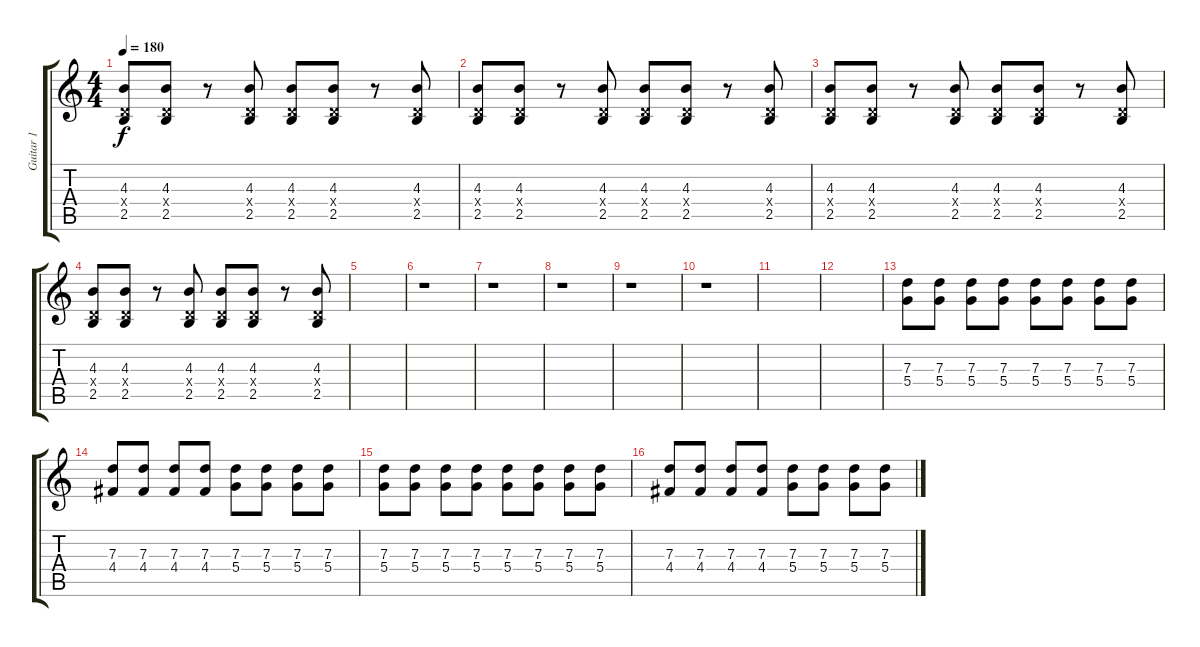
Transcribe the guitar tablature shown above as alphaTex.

\track ("Guitar 1" "Guitar 1") {instrument overdrivenguitar}
\staff {score tabs}
\tuning (E4 B3 G3 D3 A2 E2) {hide}
\ts (4 4)
\tempo 180
\clef g2
\ks c
(4.3 0.4{x} 2.5).8{dy f} (4.3 0.4{x} 2.5).8 r.8 (4.3 0.4{x} 2.5).8 (4.3 0.4{x} 2.5).8 (4.3 0.4{x} 2.5).8 r.8 (4.3 0.4{x} 2.5).8 |
(4.3 0.4{x} 2.5).8 (4.3 0.4{x} 2.5).8 r.8 (4.3 0.4{x} 2.5).8 (4.3 0.4{x} 2.5).8 (4.3 0.4{x} 2.5).8 r.8 (4.3 0.4{x} 2.5).8 |
(4.3 0.4{x} 2.5).8 (4.3 0.4{x} 2.5).8 r.8 (4.3 0.4{x} 2.5).8 (4.3 0.4{x} 2.5).8 (4.3 0.4{x} 2.5).8 r.8 (4.3 0.4{x} 2.5).8 |
(4.3 0.4{x} 2.5).8 (4.3 0.4{x} 2.5).8 r.8 (4.3 0.4{x} 2.5).8 (4.3 0.4{x} 2.5).8 (4.3 0.4{x} 2.5).8 r.8 (4.3 0.4{x} 2.5).8 |
|
r.1 |
r.1 |
r.1 |
r.1 |
r.1 |
|
|
(7.3 5.4).8{instrument overdrivenguitar} (7.3 5.4).8 (7.3 5.4).8 (7.3 5.4).8 (7.3 5.4).8 (7.3 5.4).8 (7.3 5.4).8 (7.3 5.4).8 |
(7.3 4.4).8 (7.3 4.4).8 (7.3 4.4).8 (7.3 4.4).8 (7.3 5.4).8 (7.3 5.4).8 (7.3 5.4).8 (7.3 5.4).8 |
(7.3 5.4).8 (7.3 5.4).8 (7.3 5.4).8 (7.3 5.4).8 (7.3 5.4).8 (7.3 5.4).8 (7.3 5.4).8 (7.3 5.4).8 |
(7.3 4.4).8 (7.3 4.4).8 (7.3 4.4).8 (7.3 4.4).8 (7.3 5.4).8 (7.3 5.4).8 (7.3 5.4).8 (7.3 5.4).8
